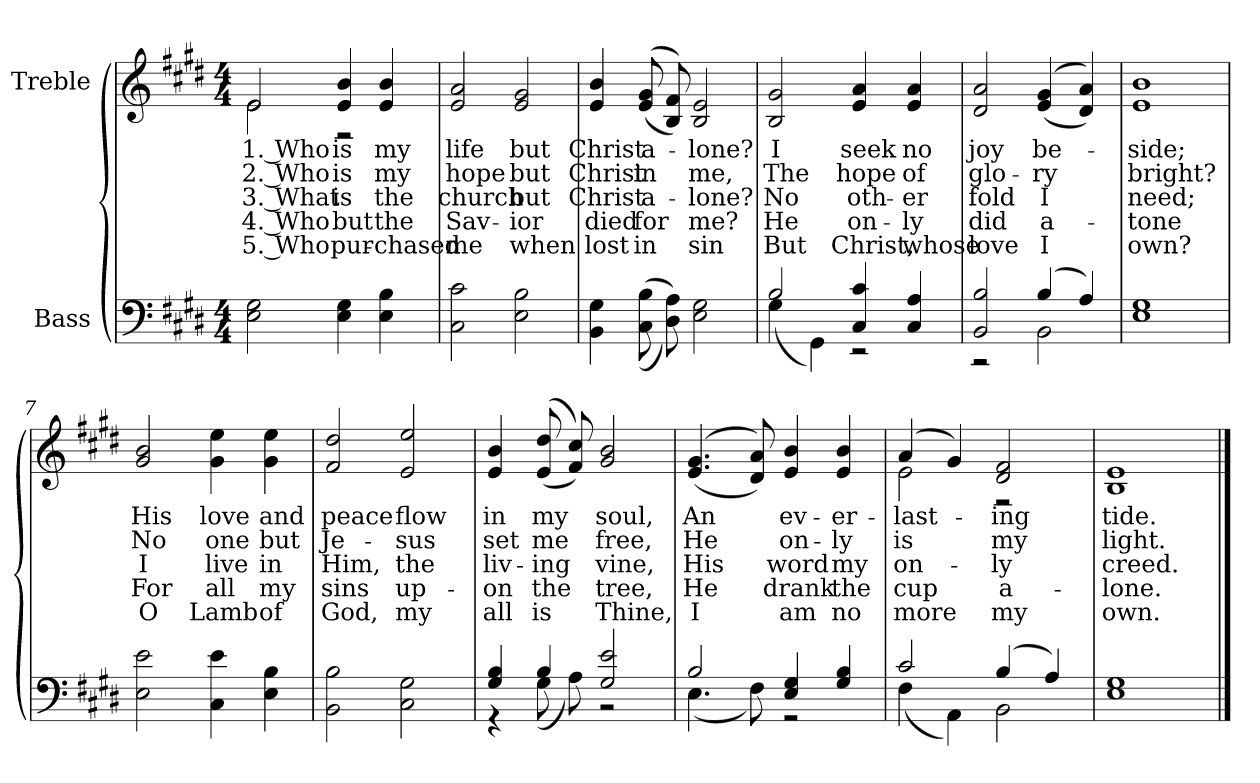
**kern	**kern	**text	**text	**text	**text	**text
*part2	*part1	*part1	*part1	*part1	*part1	*part1
*staff2	*staff1	*staff1	*staff1	*staff1	*staff1	*staff1
*I"Bass	*I"Treble	*	*	*	*	*
*clefF4	*clefG2	*	*	*	*	*
*k[f#c#g#d#]	*k[f#c#g#d#]	*	*	*	*	*
*E:	*E:	*	*	*	*	*
*M4/4	*M4/4	*	*	*	*	*
*MM110	*MM110	*	*	*	*	*
=1	=1	=1	=1	=1	=1	=1
*	*^	*	*	*	*	*
2E 2G#	2e	2e	-1. Who	-2. Who	-3. What	-4. Who	-5. Who
4E 4G#	4e 4b	2r	-is	-is	-is	-but	-pur-
4E 4B	4e 4b	.	-my	-my	-the	-the	-chased
*	*v	*v	*	*	*	*	*
=2	=2	=2	=2	=2	=2	=2
2C# 2c#	2e 2a	-life	-hope	-church	-Sav-	-me
2E 2B	2e 2g#	-but	-but	-but	-ior	-when
=3	=3	=3	=3	=3	=3	=3
4BB 4G#	4e 4b	-Christ	-Christ	-Christ	-died	-lost
((8C# 8BL	((8e 8g#L	-a-	-in	-a-	-for	-in
8D# 8A))	8B 8f#))	.	.	.	.	.
2E 2G#	2B 2e	-lone?	-me,	-lone?	-me?	-sin
=4	=4	=4	=4	=4	=4	=4
*^	*	*	*	*	*	*
2B	(4G#	2B 2g#	-I	-The	-No	-He	-But
.	4GG#)	.	.	.	.	.	.
4C# 4c#	2r	4e 4a	-seek	-hope	-oth-	-on-	-Christ,
4C# 4A	.	4e 4a	-no	-of	-er	-ly	-whose
=5	=5	=5	=5	=5	=5	=5	=5
2BB 2B	2r	2d# 2a	-joy	-glo-	-fold	-did	-love
(4B	2BB	((4e 4g#	-be-	-ry	-I	-a-	-I
4A)	.	4d# 4a))	.	.	.	.	.
*v	*v	*	*	*	*	*	*
=6	=6	=6	=6	=6	=6	=6
1E 1G#	1e 1b	-side;	-bright?	-need;	-tone	-own?
=7	=7	=7	=7	=7	=7	=7
2E 2e	2g# 2b	-His	-No	-I	-For	-O
4C# 4e	4g# 4ee	-love	-one	-live	-all	-Lamb
4E 4B	4g# 4ee	-and	-but	-in	-my	-of
=8	=8	=8	=8	=8	=8	=8
2BB 2B	2f# 2dd#	-peace	-Je-	-Him,	-sins	-God,
2C# 2G#	2e 2ee	-flow	-sus	-the	-up-	-my
=9	=9	=9	=9	=9	=9	=9
*^	*	*	*	*	*	*
4G# 4B	4r	4e 4b	-in	-set	-liv-	-on	-all
4B	(8G#L	((8e 8dd#L	-my	-me	-ing	-the	-is
.	8A)	8f# 8cc#))	.	.	.	.	.
2G# 2e	2r	2g# 2b	-soul,	-free,	-vine,	-tree,	-Thine,
=10	=10	=10	=10	=10	=10	=10	=10
2B	(4.E	((4.e 4.g#	-An	-He	-His	-He	-I
.	8F#)	8d# 8a))	.	.	.	.	.
4E 4G#	2r	4e 4b	-ev-	-on-	-word	-drank	-am
4G# 4B	.	4e 4b	-er-	-ly	-my	-the	-no
=11	=11	=11	=11	=11	=11	=11	=11
*	*	*^	*	*	*	*	*
2c#	(4F#	(4a	2e	-last-	-is	-on-	-cup	-more
.	4AA)	4g#)	.	.	.	.	.	.
(4B	2BB	2d# 2f#	2r	-ing	-my	-ly	-a-	-my
4A)	.	.	.	.	.	.	.	.
*v	*v	*	*	*	*	*	*	*
*	*v	*v	*	*	*	*	*
=12	=12	=12	=12	=12	=12	=12
1E 1G#	1B 1e	-tide.	-light.	-creed.	-lone.	-own.
==	==	==	==	==	==	==
*-	*-	*-	*-	*-	*-	*-
